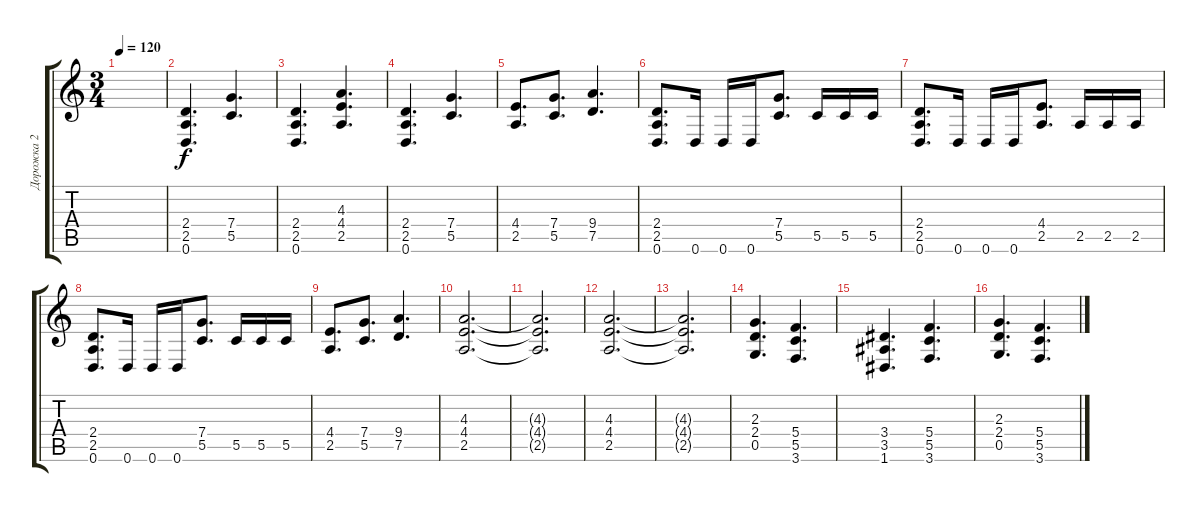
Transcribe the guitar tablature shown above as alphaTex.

\track ("Дорожка 2" "Дорожка 2") {instrument distortionguitar}
\staff {score tabs}
\tuning (D4 A3 F3 C3 G2 D2) {hide}
\ts (3 4)
\tempo 120
\clef g2
\ks c
|
(2.4 2.5 0.6).4{d} (7.4 5.5).4{d} |
(2.4 2.5 0.6).4{d} (4.3 4.4 2.5).4{d} |
(2.4 2.5 0.6).4{d} (7.4 5.5).4{d} |
(4.4 2.5).8{d} (7.4 5.5).8{d} (9.4 7.5).4{d} |
(2.4 2.5 0.6).8{d} 0.6.16 0.6.16 0.6.16 (7.4 5.5).8{d} 5.5.16 5.5.16 5.5.16 |
(2.4 2.5 0.6).8{d} 0.6.16 0.6.16 0.6.16 (4.4 2.5).8{d} 2.5.16 2.5.16 2.5.16 |
(2.4 2.5 0.6).8{d} 0.6.16 0.6.16 0.6.16 (7.4 5.5).8{d} 5.5.16 5.5.16 5.5.16 |
(4.4 2.5).8{d} (7.4 5.5).8{d} (9.4 7.5).4{d} |
(4.3 4.4 2.5).2{d} |
(4.3{t} 4.4{t} 2.5{t}).2{d} |
(4.3 4.4 2.5).2{d} |
(4.3{t} 4.4{t} 2.5{t}).2{d} |
(2.3 2.4 0.5).4{d} (5.4 5.5 3.6).4{d} |
(3.4 3.5 1.6).4{d} (5.4 5.5 3.6).4{d} |
(2.3 2.4 0.5).4{d} (5.4 5.5 3.6).4{d}
